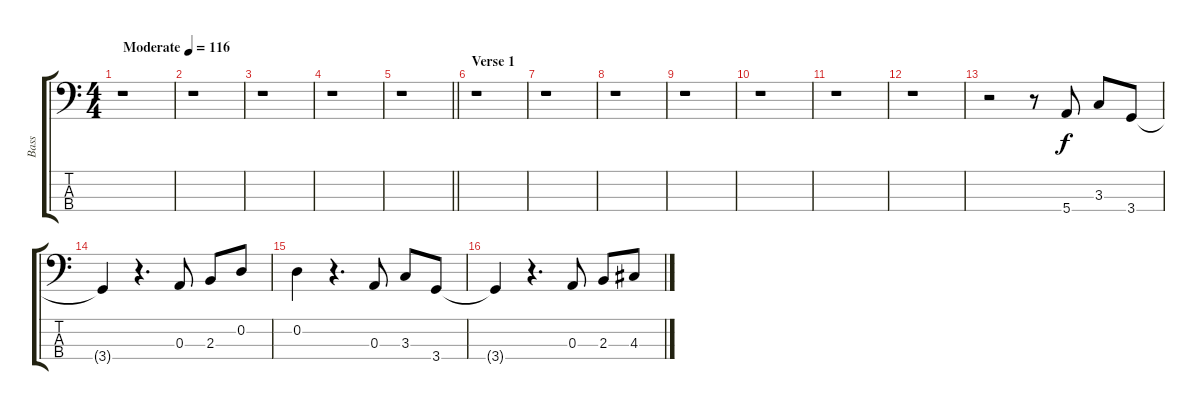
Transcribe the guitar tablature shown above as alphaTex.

\track ("Bass" "Bass") {instrument electricbassfinger}
\staff {score tabs}
\tuning (G2 D2 A1 E1) {hide}
\ts (4 4)
\tempo (116 "Moderate")
\clef f4
\ks c
r.1{dy f instrument electricbassfinger} |
r.1 |
r.1 |
r.1 |
\barLineRight lightlight
r.1 |
\section ("" "Verse 1")
r.1 |
r.1 |
r.1 |
r.1 |
r.1 |
r.1 |
r.1 |
r.2 r.8 5.4.8 3.3.8 3.4.8 |
3.4{t}.4 r.4{d} 0.3.8 2.3.8 0.2.8 |
0.2.4 r.4{d} 0.3.8 3.3.8 3.4.8 |
3.4{t}.4 r.4{d} 0.3.8 2.3.8 4.3.8
